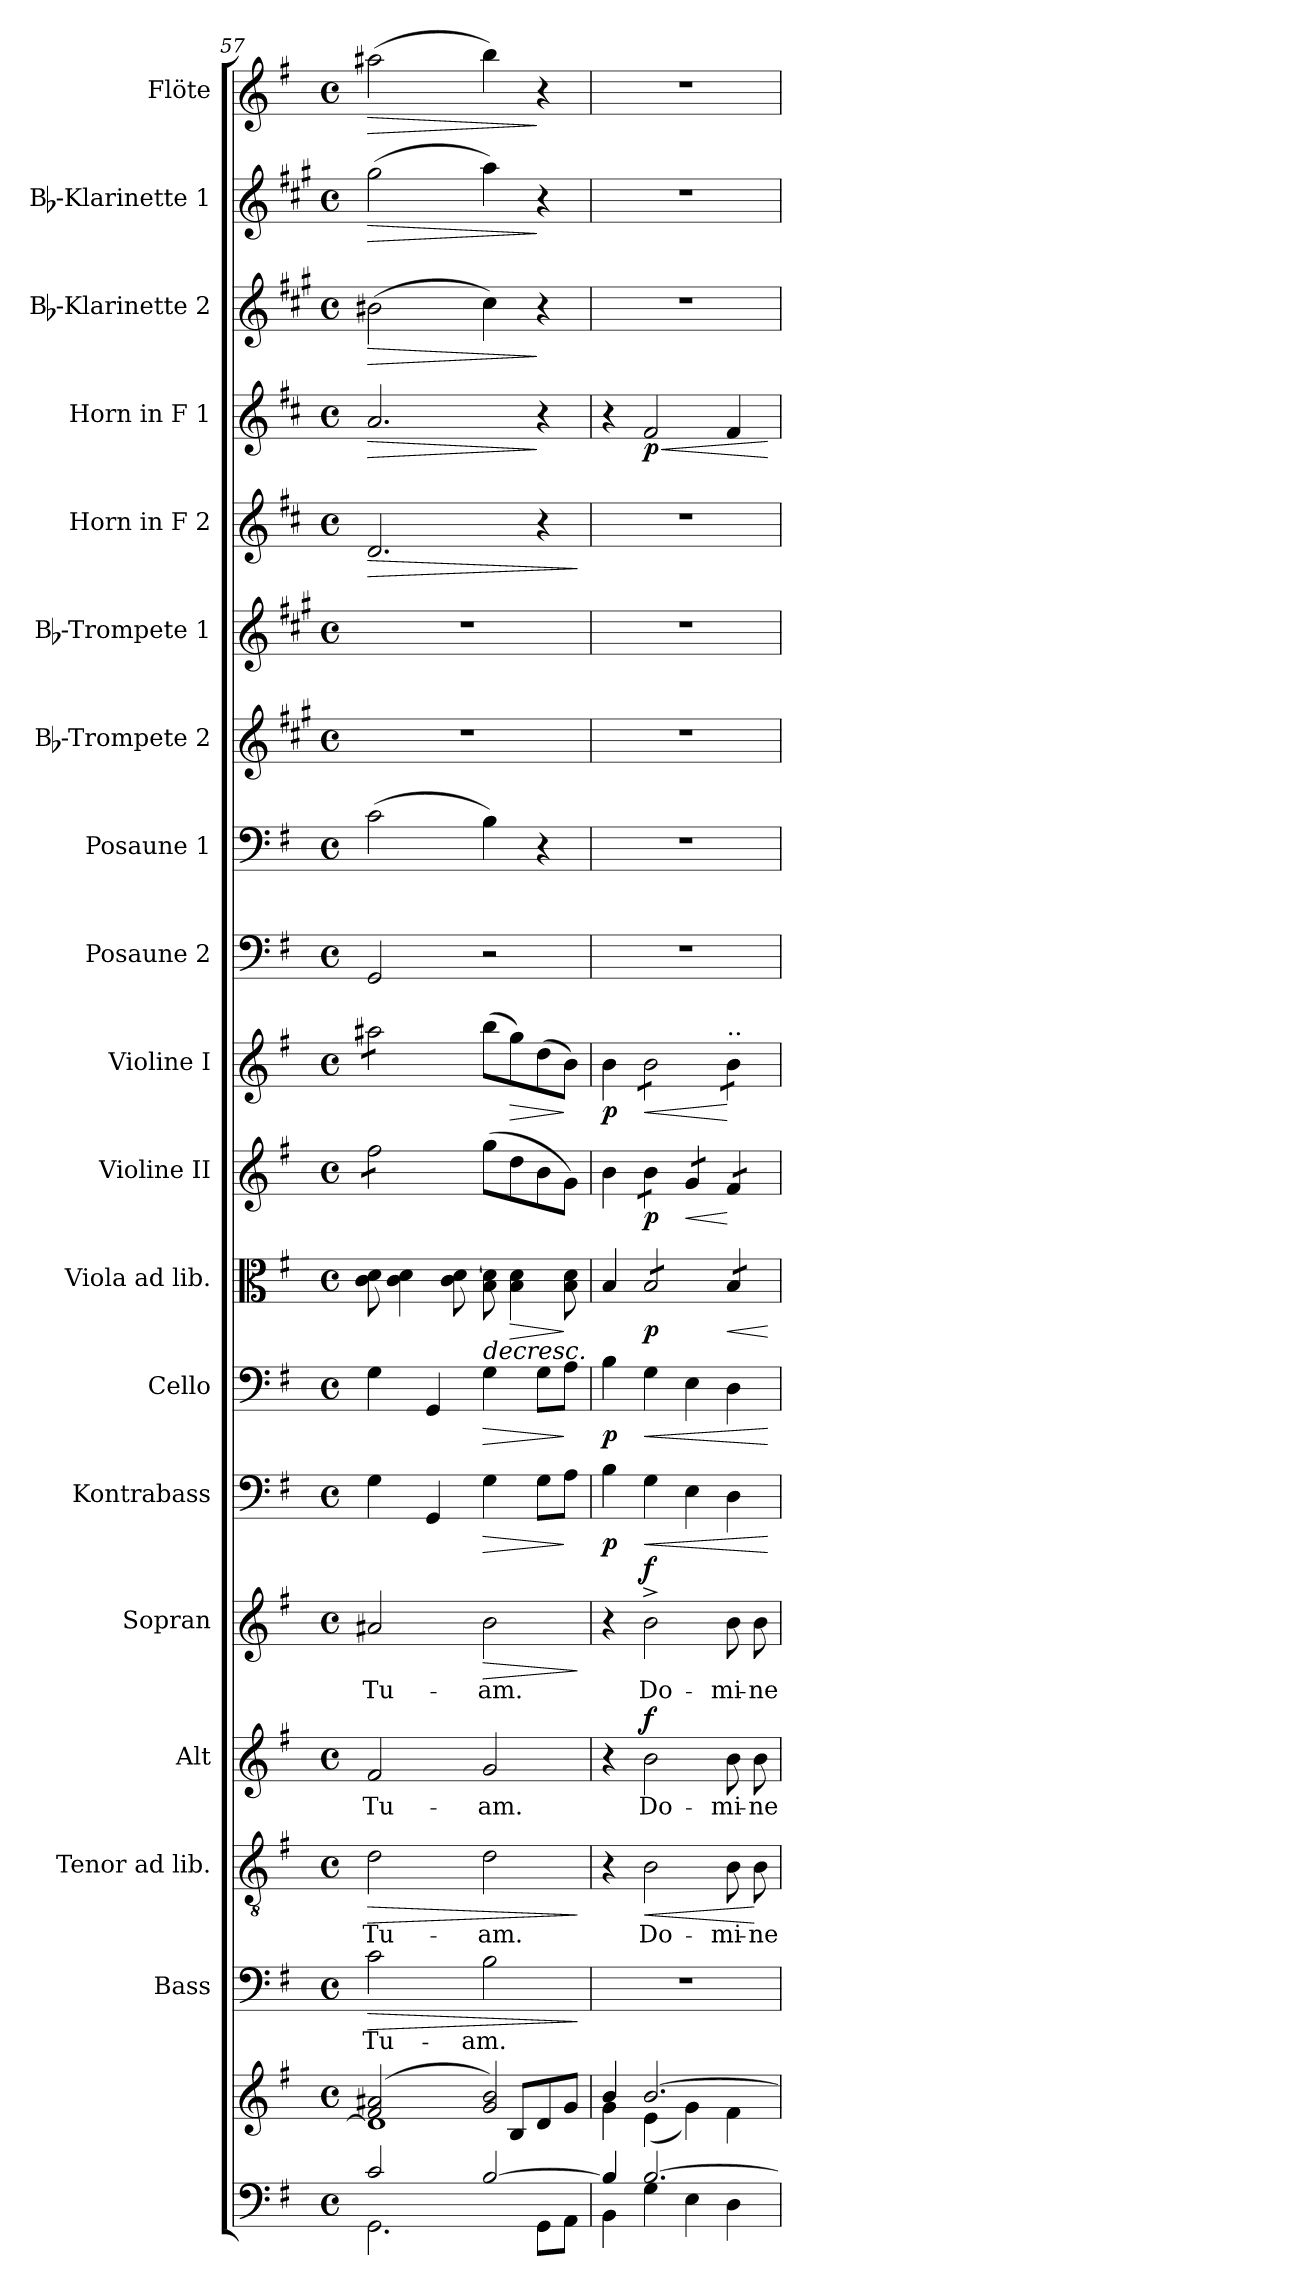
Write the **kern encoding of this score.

**kern	**kern	**kern	**text	**dynam	**kern	**text	**dynam	**kern	**text	**dynam	**kern	**text	**dynam	**kern	**dynam	**kern	**dynam	**kern	**dynam	**kern	**dynam	**kern	**dynam	**kern	**kern	**kern	**kern	**kern	**dynam	**kern	**dynam	**kern	**dynam	**kern	**dynam	**kern	**dynam
*part19	*part19	*part18	*part18	*part18	*part17	*part17	*part17	*part16	*part16	*part16	*part15	*part15	*part15	*part14	*part14	*part13	*part13	*part12	*part12	*part11	*part11	*part10	*part10	*part9	*part8	*part7	*part6	*part5	*part5	*part4	*part4	*part3	*part3	*part2	*part2	*part1	*part1
*staff20	*staff19	*staff18	*staff18	*staff18	*staff17	*staff17	*staff17	*staff16	*staff16	*staff16	*staff15	*staff15	*staff15	*staff14	*staff14	*staff13	*staff13	*staff12	*staff12	*staff11	*staff11	*staff10	*staff10	*staff9	*staff8	*staff7	*staff6	*staff5	*staff5	*staff4	*staff4	*staff3	*staff3	*staff2	*staff2	*staff1	*staff1
*	*	*I"Bass	*	*	*I"Tenor ad lib.	*	*	*I"Alt	*	*	*I"Sopran	*	*	*I"Kontrabass	*	*I"Cello	*	*I"Viola ad lib.	*	*I"Violine II	*	*I"Violine I	*	*I"Posaune 2	*I"Posaune 1	*I"Bb-Trompete 2	*I"Bb-Trompete 1	*I"Horn in F 2	*	*I"Horn in F 1	*	*I"Bb-Klarinette 2	*	*I"Bb-Klarinette 1	*	*I"Flöte	*
*	*	*I'B.	*	*	*I'T.	*	*	*I'A.	*	*	*I'S.	*	*	*I'Kb.	*	*	*	*I'Vla.	*	*I'Vl. II	*	*I'Vl. I	*	*I'Pos. 2	*I'Pos. 1	*I'Bb Trp. 2	*I'Bb Trp. 1	*	*	*	*	*I'Bb Kl. 2	*	*I'Bb Kl. 1	*	*I'Fl.	*
*clefF4	*clefG2	*clefF4	*	*	*clefGv2	*	*	*clefG2	*	*	*clefG2	*	*	*clefF4	*	*clefF4	*	*clefC3	*	*clefG2	*	*clefG2	*	*clefF4	*clefF4	*clefG2	*clefG2	*clefG2	*	*clefG2	*	*clefG2	*	*clefG2	*	*clefG2	*
*	*	*	*	*	*	*	*	*	*	*	*	*	*	*ITrd7c12	*	*	*	*	*	*	*	*	*	*	*	*ITrd1c2	*ITrd1c2	*ITrd4c7	*	*ITrd4c7	*	*ITrd1c2	*	*ITrd1c2	*	*	*
*k[f#]	*k[f#]	*k[f#]	*	*	*k[f#]	*	*	*k[f#]	*	*	*k[f#]	*	*	*k[f#]	*	*k[f#]	*	*k[f#]	*	*k[f#]	*	*k[f#]	*	*k[f#]	*k[f#]	*k[f#]	*k[f#]	*k[f#]	*	*k[f#]	*	*k[f#]	*	*k[f#]	*	*k[f#]	*
*G:	*G:	*G:	*	*	*G:	*	*	*G:	*	*	*G:	*	*	*G:	*	*G:	*	*G:	*	*G:	*	*G:	*	*G:	*G:	*G:	*G:	*G:	*	*G:	*	*G:	*	*G:	*	*G:	*
*M4/4	*M4/4	*M4/4	*	*	*M4/4	*	*	*M4/4	*	*	*M4/4	*	*	*M4/4	*	*M4/4	*	*M4/4	*	*M4/4	*	*M4/4	*	*M4/4	*M4/4	*M4/4	*M4/4	*M4/4	*	*M4/4	*	*M4/4	*	*M4/4	*	*M4/4	*
*met(c)	*met(c)	*met(c)	*	*	*met(c)	*	*	*met(c)	*	*	*met(c)	*	*	*met(c)	*	*met(c)	*	*met(c)	*	*met(c)	*	*met(c)	*	*met(c)	*met(c)	*met(c)	*met(c)	*met(c)	*	*met(c)	*	*met(c)	*	*met(c)	*	*met(c)	*
=57	=57	=57	=57	=57	=57	=57	=57	=57	=57	=57	=57	=57	=57	=57	=57	=57	=57	=57	=57	=57	=57	=57	=57	=57	=57	=57	=57	=57	=57	=57	=57	=57	=57	=57	=57	=57	=57
*^	*^	*	*	*	*	*	*	*	*	*	*	*	*	*	*	*	*	*	*	*	*	*	*	*	*	*	*	*	*	*	*	*	*	*	*	*	*
*	*	*	*^	*	*	*	*	*	*	*	*	*	*	*	*	*	*	*	*	*	*	*	*	*	*	*	*	*	*	*	*	*	*	*	*	*	*	*	*
!	!	!	!	!	!	!LO:LY:b	!LO:HP:b	!	!LO:LY:b	!LO:HP:b	!	!LO:LY:b	!	!	!LO:LY:b	!	!	!	!	!	!	!	!	!	!	!	!	!	!	!	!	!LO:HP:b	!	!LO:HP:b	!	!LO:HP:b	!	!LO:HP:b	!	!LO:HP:b
*	*	*	*	*	*	*	*	*	*	*	*	*	*	*	*	*	*	*	*	*	*	*	*tremolo	*	*	*	*	*	*	*	*	*	*	*	*	*	*	*	*	*
*	*	*	*	*	*	*	*	*	*	*	*	*	*	*	*	*	*	*	*	*	*	*	*	*	*tremolo	*	*	*	*	*	*	*	*	*	*	*	*	*	*	*
2c/	2.GG\	(2f#/ 2a#X/	1d]	2ryy	2c\	Tu-	>	2d\	Tu-	>	2f#/	Tu-	.	2a#X/	Tu-	.	4GG\	.	4G\	.	8c\ 8d\	.	8ff#\L	.	8aa#X\L	.	2GG/	(>2c\	1r	1r	2.G/	>	2.d/	>	(>2a#X\	>	(>2ff#\	>	(>2aa#X\	>
.	.	.	.	.	.	.	.	.	.	.	.	.	.	.	.	.	.	.	.	.	4c\ 4d\	.	8ff#\	.	8aa#X\	.	.	.	.	.	.	.	.	.	.	.	.	.	.	.
.	.	.	.	.	.	.	.	.	.	.	.	.	.	.	.	.	4GGG/	.	4GG/	.	.	.	8ff#\	.	8aa#X\	.	.	.	.	.	.	.	.	.	.	.	.	.	.	.
.	.	.	.	.	.	.	.	.	.	.	.	.	.	.	.	.	.	.	.	.	8c\ [8d\	.	8ff#\J	.	8aa#X\J	.	.	.	.	.	.	.	.	.	.	.	.	.	.	.
*	*	*	*	*	*	*	*	*	*	*	*	*	*	*	*	*	*	*	*	*	*	*	*	*	*Xtremolo	*	*	*	*	*	*	*	*	*	*	*	*	*	*	*
*	*	*	*	*	*	*	*	*	*	*	*	*	*	*	*	*	*	*	*	*	*	*	*Xtremolo	*	*	*	*	*	*	*	*	*	*	*	*	*	*	*	*	*
!	!	!	!	!	!	!LO:LY:b	!	!	!LO:LY:b	!	!	!LO:LY:b	!	!	!LO:LY:b	!LO:HP:b	!	!LO:HP:b	!	!LO:HP:b	!	!LO:HP:b	!	!	!	!	!	!	!	!	!	!	!	!	!	!	!	!	!	!
[>2B/	.	2g/ 2b/)	.	8ryy	2B\	-am.	.	2d\	-am.	.	2g/	-am.	.	2b\	-am.	>	4GG\	>	4G\	>	8B\ 8d\]	>	(>8gg\L	.	(>8bb\L	.	2r	4B\)	.	.	.	.	.	.	4b\)	.	4gg\)	.	4bb\)	.
!	!	!	!	!	!	!	!	!	!	!	!	!	!	!	!	!	!	!	!	!	!	!LO:HP:b	!	!	!	!LO:HP:b	!	!	!	!	!	!	!	!	!	!	!	!	!	!
.	.	.	.	8B/L	.	.	.	.	.	.	.	.	.	.	.	.	.	.	.	.	4B\ 4d\	>	8dd\	.	8gg\)	>	.	.	.	.	.	.	.	.	.	.	.	.	.	.
.	8GG\L	.	.	8d/	.	.	.	.	.	.	.	.	.	.	.	.	8GG\L	.	8G\L	.	.	.	8b\	.	(>8dd\	.	.	4r	.	.	4r	.	4r	]	4r	]	4r	]	4r	]
.	8AA\J	.	.	8g/J	.	.	.	.	.	.	.	.	.	.	.	.	8AA\J	]	8A\J	]	8B\ 8d\	] ]	8g\J)	.	8b\J)	]	.	.	.	.	.	.	.	.	.	.	.	.	.	.
*v	*v	*	*	*	*	*	*	*	*	*	*	*	*	*	*	*	*	*	*	*	*	*	*	*	*	*	*	*	*	*	*	*	*	*	*	*	*	*	*	*
*	*v	*v	*v	*	*	*	*	*	*	*	*	*	*	*	*	*	*	*	*	*	*	*	*	*	*	*	*	*	*	*	*	*	*	*	*	*	*	*	*
.	.	.	.	]	.	.	]	.	.	.	.	.	]	.	.	.	.	.	.	.	.	.	.	.	.	.	.	.	]	.	.	.	.	.	.	.	.
!!LO:PB:g=z
=58	=58	=58	=58	=58	=58	=58	=58	=58	=58	=58	=58	=58	=58	=58	=58	=58	=58	=58	=58	=58	=58	=58	=58	=58	=58	=58	=58	=58	=58	=58	=58	=58	=58	=58	=58	=58	=58
*^	*^	*	*	*	*	*	*	*	*	*	*	*	*	*	*	*	*	*	*	*	*	*	*	*	*	*	*	*	*	*	*	*	*	*	*	*	*
!	!	!	!	!	!	!	!	!	!	!	!	!	!	!	!	!	!LO:DY:b	!	!LO:DY:b	!	!	!	!	!	!LO:DY:b	!	!	!	!	!	!	!	!	!	!	!	!	!	!
4B/]	4BB\	4b/	4g\	1r	.	.	4r	.	.	4r	.	.	4r	.	.	4BB\	p	4B\	p	4B/	.	4b\	.	4b\	p	1r	1r	1r	1r	1r	.	4r	.	1r	.	1r	.	1r	.
!	!	!	!	!	!	!	!	!	!	!	!	!	!	!	!	!	!	!	!	!	!	!	!	!LO:TX:a:t=....	!	!	!	!	!	!	!	!	!	!	!	!	!	!	!
!	!	!	!	!	!	!	!	!LO:LY:b	!LO:HP:b	!	!LO:LY:b	!LO:DY:a	!	!LO:LY:b	!LO:DY:a	!	!LO:HP:b	!	!LO:HP:b	!	!LO:DY:b	!	!LO:DY:b	!	!LO:HP:b	!	!	!	!	!	!	!	!LO:HP:b	!	!	!	!	!	!
!	!	!	!	!	!	!	!	!	!	!	!	!	!	!	!	!	!	!	!	!	!	!	!	!	!	!	!	!	!	!	!	!	!LO:DY:n=1:b	!	!	!	!	!	!
*	*	*	*	*	*	*	*	*	*	*	*	*	*	*	*	*	*	*	*	*tremolo	*	*	*	*	*	*	*	*	*	*	*	*	*	*	*	*	*	*	*
*	*	*	*	*	*	*	*	*	*	*	*	*	*	*	*	*	*	*	*	*	*	*tremolo	*	*	*	*	*	*	*	*	*	*	*	*	*	*	*	*	*
*	*	*	*	*	*	*	*	*	*	*	*	*	*	*	*	*	*	*	*	*	*	*	*	*tremolo	*	*	*	*	*	*	*	*	*	*	*	*	*	*	*
[>2.B/	4G\	[>2.b/	(<4e\	.	.	.	2B\	Do-	<	2b\	Do-	f	2b^>\	Do-	f	4GG\	<	4G\	<	8B/L	p	8b\L	p	8b\L	<	.	.	.	.	.	.	2B/	< p	.	.	.	.	.	.
.	.	.	.	.	.	.	.	.	.	.	.	.	.	.	.	.	.	.	.	8B/	.	8b\J	.	8b\	.	.	.	.	.	.	.	.	.	.	.	.	.	.	.
!	!	!	!	!	!	!	!	!	!	!	!	!	!	!	!	!	!	!	!	!	!	!	!LO:HP:b	!	!	!	!	!	!	!	!	!	!	!	!	!	!	!	!
.	4E\	.	4g\)	.	.	.	.	.	.	.	.	.	.	.	.	4EE\	.	4E\	.	8B/	.	8g/L	<	8b\	.	.	.	.	.	.	.	.	.	.	.	.	.	.	.
.	.	.	.	.	.	.	.	.	.	.	.	.	.	.	.	.	.	.	.	8B/J	.	8g/J	.	8b\J	.	.	.	.	.	.	.	.	.	.	.	.	.	.	.
!	!	!	!	!	!	!	!	!	!	!	!	!	!	!	!	!	!	!	!	!	!	!	!	!LO:TX:a:t=..	!	!	!	!	!	!	!	!	!	!	!	!	!	!	!
!	!	!	!	!	!	!	!	!LO:LY:b	!	!	!LO:LY:b	!	!	!LO:LY:b	!	!	!	!	!	!	!LO:HP:b	!	!	!	!	!	!	!	!	!	!	!	!	!	!	!	!	!	!
.	4D\	.	4f#\	.	.	.	8B\	-mi-	.	8b\	-mi-	.	8b\	-mi-	.	4DD\	.	4D\	.	8B/L	<	8f#/L	[	8b\L	[	.	.	.	.	.	.	4B/	.	.	.	.	.	.	.
!	!	!	!	!	!	!	!	!LO:LY:b	!	!	!LO:LY:b	!	!	!LO:LY:b	!	!	!	!	!	!	!	!	!	!	!	!	!	!	!	!	!	!	!	!	!	!	!	!	!
.	.	.	.	.	.	.	8B\	-ne	[	8b\	-ne	.	8b\	-ne	.	.	.	.	.	8B/J	.	8f#/J	.	8b\J	.	.	.	.	.	.	.	.	.	.	.	.	.	.	.
*	*	*	*	*	*	*	*	*	*	*	*	*	*	*	*	*	*	*	*	*	*	*	*	*Xtremolo	*	*	*	*	*	*	*	*	*	*	*	*	*	*	*
*	*	*	*	*	*	*	*	*	*	*	*	*	*	*	*	*	*	*	*	*	*	*Xtremolo	*	*	*	*	*	*	*	*	*	*	*	*	*	*	*	*	*
*	*	*	*	*	*	*	*	*	*	*	*	*	*	*	*	*	*	*	*	*Xtremolo	*	*	*	*	*	*	*	*	*	*	*	*	*	*	*	*	*	*	*
*v	*v	*	*	*	*	*	*	*	*	*	*	*	*	*	*	*	*	*	*	*	*	*	*	*	*	*	*	*	*	*	*	*	*	*	*	*	*	*	*
*	*v	*v	*	*	*	*	*	*	*	*	*	*	*	*	*	*	*	*	*	*	*	*	*	*	*	*	*	*	*	*	*	*	*	*	*	*	*	*
.	.	.	.	.	.	.	.	.	.	.	.	.	.	.	[	.	[	.	[	.	.	.	.	.	.	.	.	.	.	.	[	.	.	.	.	.	.
=	=	=	=	=	=	=	=	=	=	=	=	=	=	=	=	=	=	=	=	=	=	=	=	=	=	=	=	=	=	=	=	=	=	=	=	=	=
*-	*-	*-	*-	*-	*-	*-	*-	*-	*-	*-	*-	*-	*-	*-	*-	*-	*-	*-	*-	*-	*-	*-	*-	*-	*-	*-	*-	*-	*-	*-	*-	*-	*-	*-	*-	*-	*-
